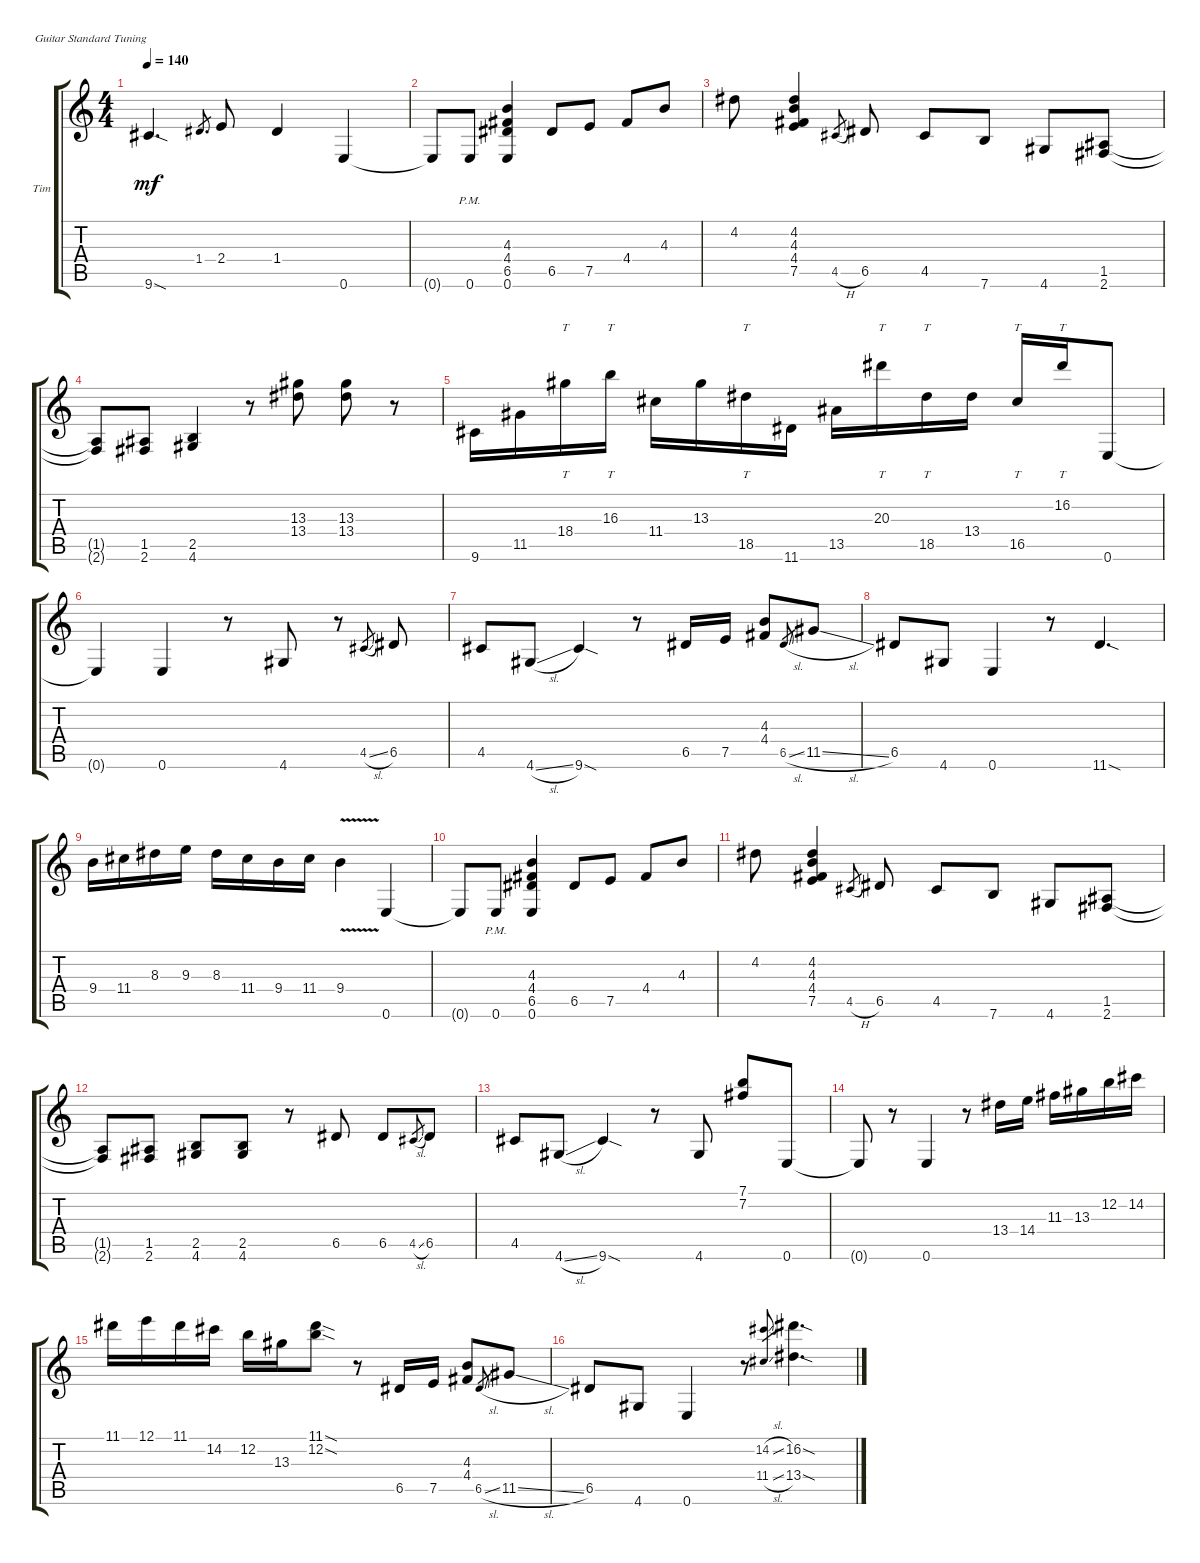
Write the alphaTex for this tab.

\defaultSystemsLayout 4
\bracketExtendMode groupsimilarinstruments
\firstSystemTrackNameOrientation horizontal
\otherSystemsTrackNameOrientation horizontal
\track ("Tim" "Tim") {instrument electricguitarclean}
\staff {score tabs}
\tuning (E4 B3 G3 D3 A2 E2)
\ts (4 4)
\tempo 140
\clef g2
\ks c
9.6{sod}.4{d dy mf} 1.4.8{d gr} 2.4.8 1.4.4 0.6.4 |
0.6{t}.8 0.6{pm}.8 (0.6 6.5 4.4 4.3).4 6.5.8 7.5.8 4.4.8 4.3.8 |
4.2.8 (7.5 4.4 4.3 4.2).4 4.5{h}.8{gr} 6.5.8 4.5.8 7.6.8 4.6.8 (2.6 1.5).8 |
(1.5{t} 2.6{t}).8 (2.6 1.5).8 (2.5 4.6).4 r.8 (13.4 13.3).8 (13.3 13.4).8 r.8 |
9.6.16 11.5.16 18.4.16{tt} 16.3.16{tt} 11.4.16 13.3.16 18.5.16{tt} 11.6.16 13.5.16 20.3.16{tt} 18.5.16{tt} 13.4.16 16.5.16{tt} 16.2.16{tt} 0.6.8 |
0.6{t}.4 0.6.4 r.8 4.6.8 r.8 4.5{sl}.8{gr} 6.5.8 |
\scale
0.585052 4.5.8 4.6{sl}.8 9.6{sod}.4 r.8 6.5.16 7.5.16 (4.4 4.3).8 6.5{sl}.8{gr} 11.5{sl}.8 |
\scale
0.414872 6.5.8 4.6.8 0.6.4 r.8 11.6{sod}.4{d} |
9.4.16 11.4.16 8.3.16 9.3.16 8.3.16 11.4.16 9.4.16 11.4.16 9.4{v}.4 0.6.4 |
0.6{t}.8 0.6{pm}.8 (0.6 6.5 4.3 4.4).4 6.5.8 7.5.8 4.4.8 4.3.8 |
4.2.8 (7.5 4.4 4.3 4.2).4 4.5{h}.8{gr} 6.5.8 4.5.8 7.6.8 4.6.8 (2.6 1.5).8 |
(1.5{t} 2.6{t}).8 (2.6 1.5).8 (2.5 4.6).8 (2.5 4.6).8 r.8 6.5.8 6.5.8 4.5{sl}.8{gr} 6.5.8 |
\scale
0.485988 4.5.8 4.6{sl}.8 9.6{sod}.4 r.8 4.6.8 (7.1 7.2).8 0.6.8 |
\scale
0.51422 0.6{t}.8 r.8 0.6.4 r.8 13.4.16 14.4.16 11.3.16 13.3.16 12.2.16 14.2.16 |
11.1.16 12.1.16 11.1.16 14.2.16 12.2.16 13.3.16 (12.2{sod} 11.1{sod}).8 r.8 6.5.16 7.5.16 (4.3 4.4).8 6.5{sl}.8{gr} 11.5{sl}.8 |
6.5.8 4.6.8 0.6.4 r.8 (11.4{sl} 14.2{sl}).8{gr} (13.4{sod} 16.2{sod}).4{d}
